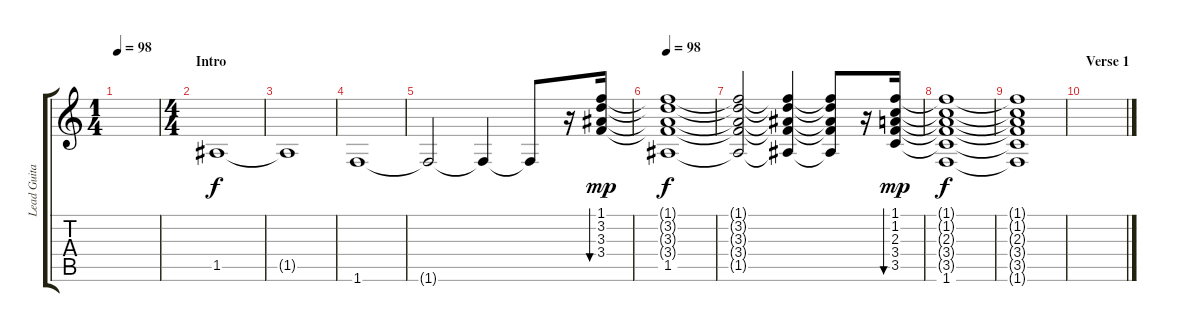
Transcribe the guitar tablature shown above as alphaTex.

\track ("Lead Guitar" "Lead Guita") {instrument electricguitarjazz}
\staff {score tabs}
\tuning (E4 B3 G3 D3 A2 E2) {hide}
\ts (1 4)
\tempo 98
\tempo 87
\tempo 98
\clef g2
\ks c
|
\ts (4 4)
\section ("" "Intro")
1.5.1{instrument acousticguitarsteel} |
1.5{t}.1 |
1.6.1 |
1.6{t}.2 1.6{t}.4 1.6{t}.8 r.16 (1.1 3.2 3.3 3.4).16{bu 480 dy mp} |
\tempo 98
(1.1{t} 3.2{t} 3.3{t} 3.4{t} 1.5).1{dy f} |
(1.1{t} 3.2{t} 3.3{t} 3.4{t} 1.5{t}).2 (1.1{t} 3.2{t} 3.3{t} 3.4{t} 1.5{t}).4 (1.1{t} 3.2{t} 3.3{t} 3.4{t} 1.5{t}).8 r.16 (1.1 1.2 2.3 3.4 3.5).16{bu 480 dy mp} |
(1.1{t} 1.2{t} 2.3{t} 3.4{t} 3.5{t} 1.6).1{dy f} |
(1.1{t} 1.2{t} 2.3{t} 3.4{t} 3.5{t} 1.6{t}).1 |
\section ("" "Verse 1")
